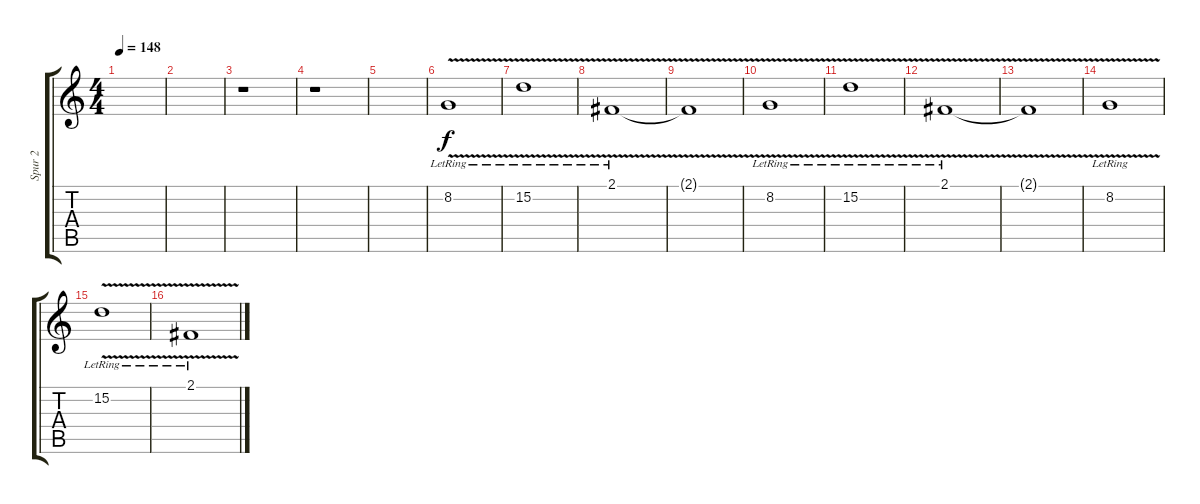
\track ("Spur 2" "Spur 2") {instrument vibraphone}
\staff {score tabs}
\tuning (E4 B3 G3 D3 A2 E2) {hide}
\ts (4 4)
\tempo 148
\clef g2
\ks c
|
|
r.1 |
r.1 |
|
8.2{v lr}.1 |
15.2{v lr}.1 |
2.1{v lr}.1 |
2.1{v t}.1 |
8.2{v lr}.1 |
15.2{v lr}.1 |
2.1{v lr}.1 |
2.1{v t}.1 |
8.2{v lr}.1 |
15.2{v lr}.1 |
2.1{v lr}.1
